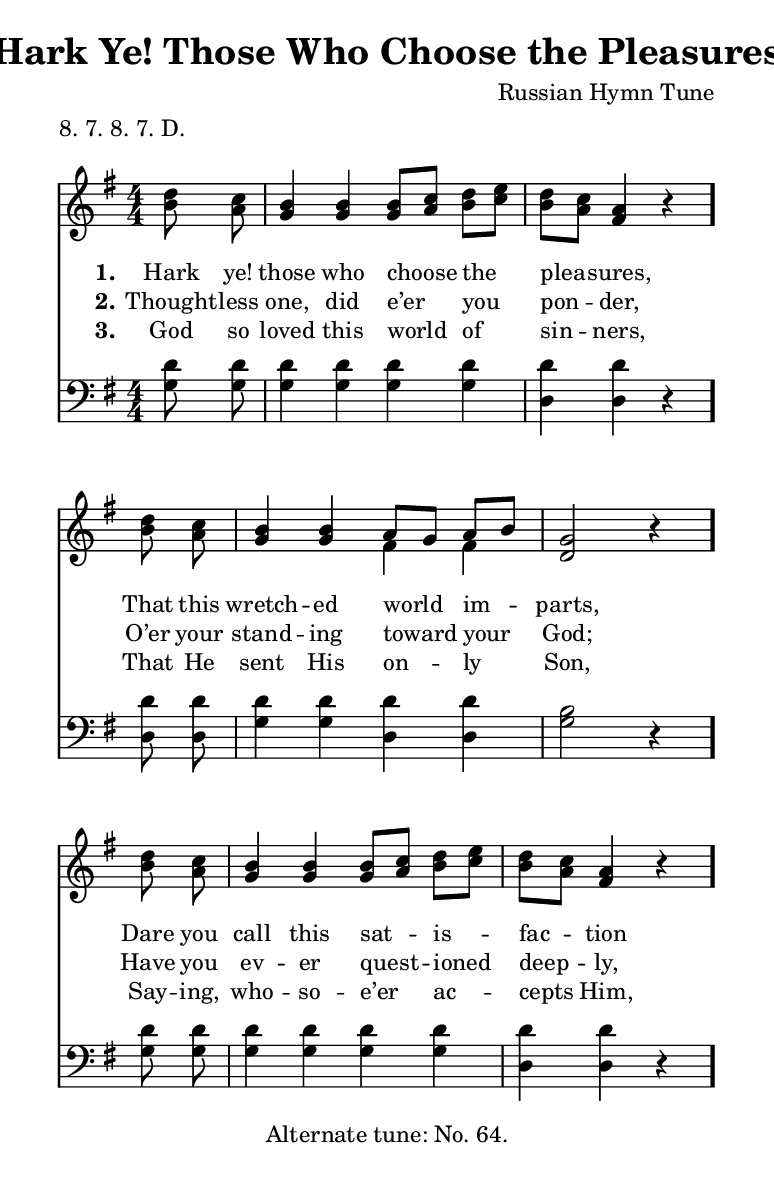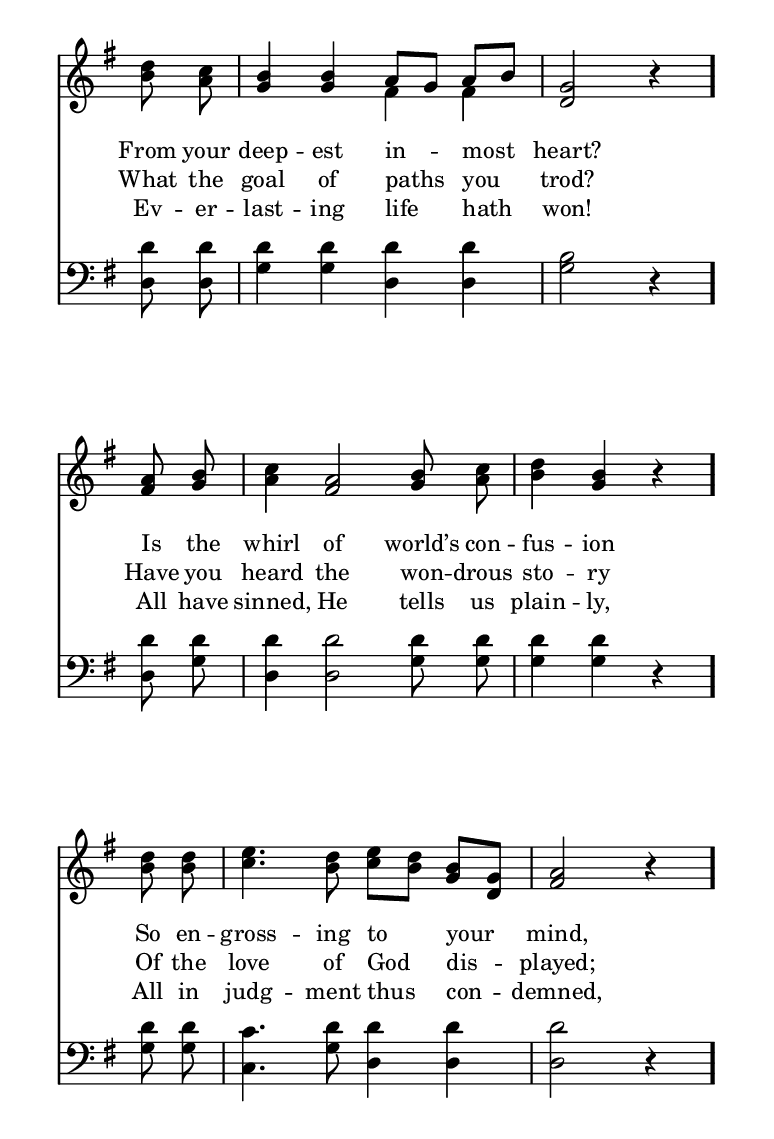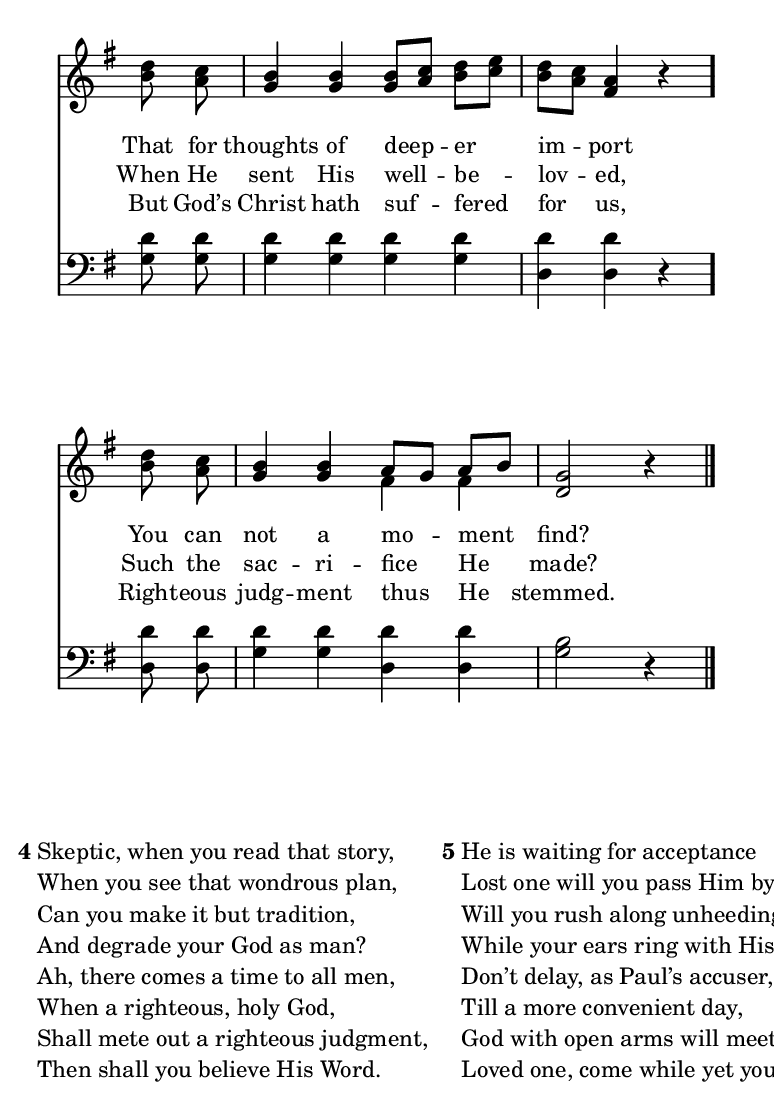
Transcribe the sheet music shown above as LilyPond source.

\include "common/global.ily"
\paper {
  \include "common/paper.ily"
  oddFooterMarkup = \markup { \vspace #1 \fill-line { \on-the-fly \first-page "Alternate tune: No. 64." } }
}

\header{
  %gospel
  hymnnumber = "89"
  title = "Hark Ye! Those Who Choose the Pleasures"
  tunename = "Ukraina"
  meter = "8. 7. 8. 7. D."
  poet = ""
  composer = "Russian Hymn Tune"
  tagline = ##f
}

% for fermata in MIDI
ta = { \tempo 4=80 }
tb = { \tempo 4=40 }

patternAA = { c8 c8 | c4 c4 c8[ c8] c8[ c8] | c8[ c8] c4 c4 }
patternAB = { c8 c8 | c4 c4 c4      c4      | c4      c4 c4 }

patternBA = { c8 c8 | c4 c4 c8[ c8] c8[ c8] | c2 c4 }
patternBB = { c8 c8 | c4 c4 c4      c4      | c2 c4 }

patternCA = { c8 c8 | c4 c2 c8 c8 | c4 c4 c4 }

patternDA = { c8 c8 | c4. c8 c8[ c8] c8[ c8] | c2 c4 }
patternDB = { c8 c8 | c4. c8 c4      c4      | c2 c4 }

global = {
  \include "common/overrides.ily"
  \override Staff.TimeSignature.style = #'numbered
  \time 4/4
  \override Score.MetronomeMark.transparent = ##t % hide all fermata changes too
  \ta
  \key g \major
  \partial 4
  \autoBeamOff
}

notesSoprano = {
\global
\relative c'' {

  \changePitch \patternAA { d c | b b b c d e | d c a r }
  \changePitch \patternBA { d c | b b a g a b | g r }
  \changePitch \patternAA { d' c | b b b c d e | d c a r }
  \changePitch \patternBA { d c | b b a g a b | g r }

  \changePitch \patternCA { a b | c a b c | d b r }
  \changePitch \patternDA { d d | e d e d b g | a r }
  \changePitch \patternAA { d c | b b b c d e | d c a r }
  \changePitch \patternBA { d c | b b a g a b | g r }

  \bar "|."

}
}

notesAlto = {
\global
\relative e'' {

  \changePitch \patternAA { b a | g g g a b c | b a fis r }
  \changePitch \patternBB { b a | g g fis fis | d r }
  \changePitch \patternAA { b' a | g g g a b c | b a fis r }
  \changePitch \patternBB { b a | g g fis fis | d r }

  \changePitch \patternCA { fis g | a fis g a | b g r }
  \changePitch \patternDA { b b | c b c b g d | fis r }
  \changePitch \patternAA { b a | g g g a b c | b a fis r }
  \changePitch \patternBB { b a | g g fis fis | d r }

}
}

notesTenor = {
\global
\relative a {

  \changePitch \patternAB { d d | d d d d | d d r }
  \changePitch \patternBB { d d | d d d d | b r }
  \changePitch \patternAB { d d | d d d d | d d r }
  \changePitch \patternBB { d d | d d d d | b r }

  \changePitch \patternCA { d d | d d d d | d d r }
  \changePitch \patternDB { d d | c d d d | d r }
  \changePitch \patternAB { d d | d d d d | d d r }
  \changePitch \patternBB { d d | d d d d | b r }

}
}

notesBass = {
\global
\relative f {

  \changePitch \patternAB { g g | g g g g | d d r }
  \changePitch \patternBB { d d | g g d d | g r }
  \changePitch \patternAB { g g | g g g g | d d r }
  \changePitch \patternBB { d d | g g d d | g r }

  \changePitch \patternCA { d g | d d g g | g g r }
  \changePitch \patternDB { g g | c, g' d d | d r }
  \changePitch \patternAB { g g | g g g g | d d r }
  \changePitch \patternBB { d d | g g d d | g r }

}
}

wordsA = \lyricmode {
\set stanza = "1."

Hark ye! those who choose the plea -- sures, \bar "."
That this wretch -- ed world im -- parts, \bar "." \break
Dare you call this sat -- is -- fac -- tion \bar "."
From your deep -- est in -- most heart? \bar "." \break
Is the whirl of world’s con -- fus -- ion \bar "."
So en -- gross -- ing to your mind, \bar "." \break
That for thoughts of deep -- er im -- port \bar "."
You can not a mo -- ment find? \bar "." \break

}

wordsB = \lyricmode {
\set stanza = "2."

Thought -- less one, did e’er you pon -- der,
O’er your stand -- ing toward your God;
Have you ev -- er quest -- ioned deep -- ly,
What the goal of paths you trod?
Have you heard the won -- drous sto -- ry
Of the love of God dis -- played;
When He sent His well -- be -- lov -- ed,
Such the sac -- ri -- fice He made?

}

wordsC = \lyricmode {
\set stanza = "3."

God so loved this world of sin -- ners,
That He sent His on -- ly Son,
Say -- ing, who -- so -- e’er ac -- cepts Him,
Ev -- er -- last -- ing life hath won!
All have sinned, He tells us plain -- ly,
All in judg -- ment thus con -- demned,
But God’s Christ hath suf -- fered for us,
Right -- eous judg -- ment thus He stemmed.

}

wordsD = \markuplist {

\line { Skeptic, when you read that story, }
\line { When you see that wondrous plan, }
\line { Can you make it but tradition, }
\line { And degrade your God as man? }
\line { Ah, there comes a time to all men, }
\line { When a righteous, holy God, }
\line { Shall mete out a righteous judgment, }
\line { Then shall you believe His Word. }

}

wordsE = \markuplist {

\line { He is waiting for acceptance }
\line { Lost one will you pass Him by, }
\line { Will you rush along unheeding, }
\line { While your ears ring with His cry? }
\line { Don’t delay, as Paul’s accuser, }
\line { Till a more convenient day, }
\line { God with open arms will meet you, }
\line { Loved one, come while yet you may. }

}

\score {
  \context ChoirStaff <<
    \context Staff = upper <<
      \set Staff.autoBeaming = ##f
      \set ChoirStaff.systemStartDelimiter = #'SystemStartBar
      \set ChoirStaff.printPartCombineTexts = ##f
      \partcombine #'(2 . 9) \notesSoprano \notesAlto
      \context NullVoice = sopranos { \voiceOne << \notesSoprano >> }
      \context NullVoice = altos { \voiceTwo << \notesAlto >> }
      \context Lyrics = one   \lyricsto sopranos \wordsA
      \context Lyrics = two   \lyricsto sopranos \wordsB
      \context Lyrics = three \lyricsto sopranos \wordsC
    >>
    \context Staff = men <<
      \set Staff.autoBeaming = ##f
      \clef bass
      \set ChoirStaff.printPartCombineTexts = ##f
      \partcombine #'(2 . 9) \notesTenor \notesBass
      \context NullVoice = tenors { \voiceOne << \notesTenor >> }
      \context NullVoice = basses { \voiceTwo << \notesBass >> }
    >>
  >>
  \layout {
    \include "common/layout.ily"
  }
  \midi{
    \include "common/midi.ily"
  }
}

\noPageBreak

\markup { \fill-line { %\column {
  \hspace #0.1
  \line{ \bold 4 \column { \wordsD } } %\combine \null \vspace #0.4
  \hspace #0.1
  \line{ \bold 5 \column { \wordsE } } %\combine \null \vspace #0.4
  \hspace #0.1
} } %}

\version "2.19.49"  % necessary for upgrading to future LilyPond versions.

% vi:set et ts=2 sw=2 ai nocindent syntax=lilypond:
